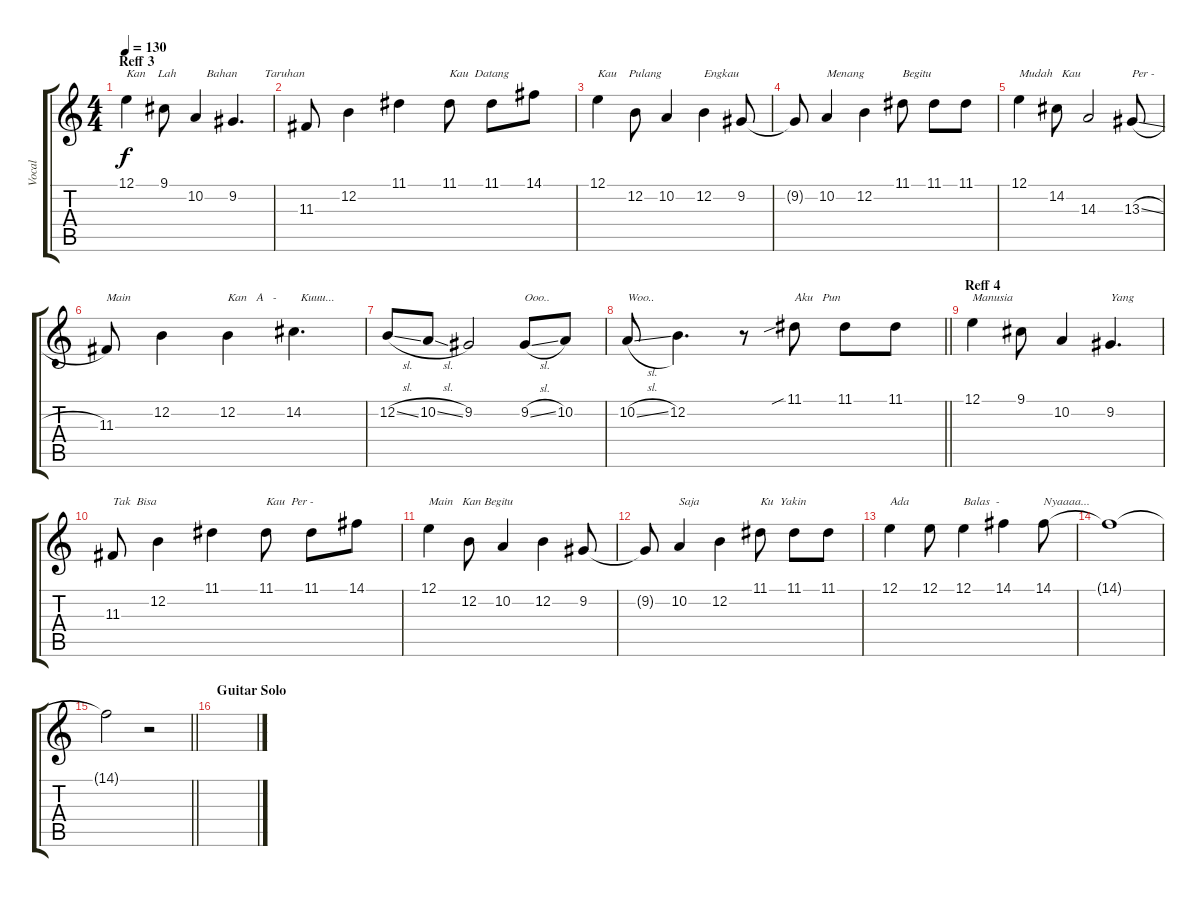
\track ("Vocal" "Vocal") {instrument lead1square}
\staff {score tabs}
\tuning (E4 B3 G3 D3 A2 E2) {hide}
\ts (4 4)
\section ("" "Reff 3")
\tempo 130
\clef g2
\ks c
12.1.4{txt "Kan    Lah          Bahan         Taruhan" dy f} 9.1.8 10.2.4 9.2.4{d} |
11.3.8 12.2.4 11.1.4 11.1.8{txt "Kau  Datang"} 11.1.8 14.1.8 |
12.1.4{txt "Kau    Pulang"} 12.2.8 10.2.4 12.2.4{txt "Engkau"} 9.2.8 |
9.2{t}.8 10.2.4{txt "Menang"} 12.2.4 11.1.8{txt "Begitu"} 11.1.8 11.1.8 |
12.1.4{txt "Mudah   Kau"} 14.2.8 14.3.2 13.3{sl}.8{txt "Per -"} |
11.3.8{txt "Main"} 12.2.4 12.2.4{txt "Kan   A   -        Kuuu..."} 14.2.4{d} |
12.2{sl}.8 10.2{sl}.8 9.2.2 9.2{sl}.8{txt "Ooo.."} 10.2.8 |
\barLineRight lightlight
10.2{sl}.8{txt "Woo.."} 12.2.4{d} r.8 11.1{sib}.8{txt "Aku   Pun"} 11.1.8 11.1.8 |
\section ("" "Reff 4")
12.1.4{txt "Manusia"} 9.1.8 10.2.4 9.2.4{d txt "Yang"} |
11.3.8{txt "Tak  Bisa"} 12.2.4 11.1.4 11.1.8{txt "Kau  Per -"} 11.1.8 14.1.8 |
12.1.4{txt "Main   Kan Begitu"} 12.2.8 10.2.4 12.2.4 9.2.8 |
9.2{t}.8 10.2.4{txt "Saja"} 12.2.4 11.1.8{txt "Ku  Yakin"} 11.1.8 11.1.8 |
12.1.4{txt "Ada"} 12.1.8 12.1.4{txt "Balas  -"} 14.1.4 14.1.8{txt "Nyaaaa..."} |
14.1{t}.1 |
\barLineRight lightlight
14.1{t}.2 r.2 |
\section ("" "Guitar Solo")
